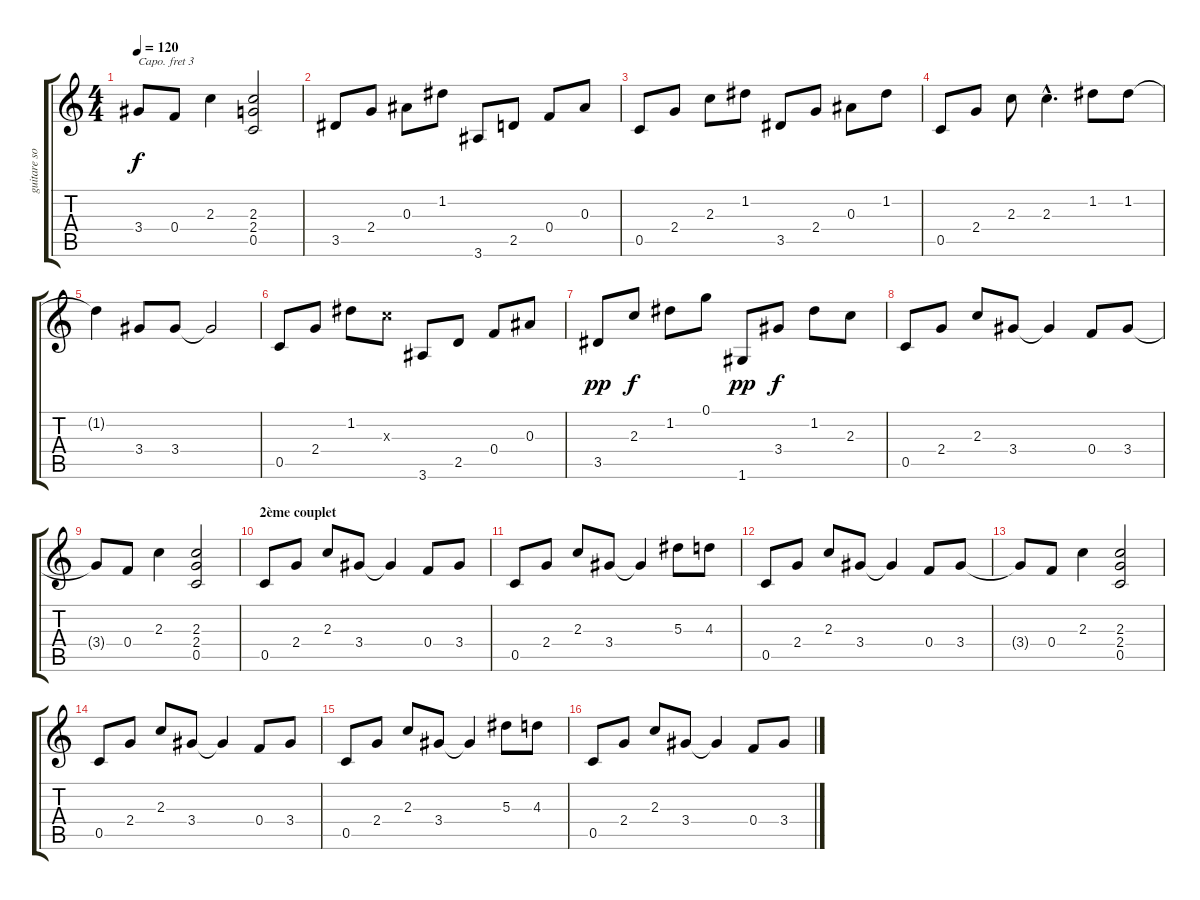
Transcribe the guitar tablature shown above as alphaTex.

\track ("guitare solo" "guitare so") {instrument electricguitarmuted}
\staff {score tabs}
\capo 3
\tuning (E4 B3 G3 D3 A2 E2) {hide}
\ts (4 4)
\tempo 120
\clef g2
\ks c
3.4{t}.8{dy f} 0.4.8 2.3.4 (2.3 2.4 0.5).2 |
3.5.8 2.4.8 0.3.8 1.2.8 3.6.8 2.5.8 0.4.8 0.3.8 |
0.5.8 2.4.8 2.3.8 1.2.8 3.5.8 2.4.8 0.3.8 1.2.8 |
0.5.8 2.4.8 2.3.8 2.3{hac}.4{d} 1.2.8 1.2.8 |
1.2{t}.4 3.4.8 3.4.8 3.4{t}.2 |
0.5.8 2.4.8 1.2.8 2.3{x}.8 3.6.8 2.5.8 0.4.8 0.3.8 |
3.5.8{dy pp} 2.3.8{dy f} 1.2.8 0.1.8 1.6.8{dy pp} 3.4.8{dy f} 1.2.8 2.3.8 |
0.5.8 2.4.8 2.3.8 3.4.8 3.4{t}.4 0.4.8 3.4.8 |
3.4{t}.8 0.4.8 2.3.4 (2.3 2.4 0.5).2 |
\section ("" "2ème couplet")
0.5.8 2.4.8 2.3.8 3.4.8 3.4{t}.4 0.4.8 3.4.8 |
0.5.8 2.4.8 2.3.8 3.4.8 3.4{t}.4 5.3.8 4.3.8 |
0.5.8 2.4.8 2.3.8 3.4.8 3.4{t}.4 0.4.8 3.4.8 |
3.4{t}.8 0.4.8 2.3.4 (2.3 2.4 0.5).2 |
0.5.8 2.4.8 2.3.8 3.4.8 3.4{t}.4 0.4.8 3.4.8 |
0.5.8 2.4.8 2.3.8 3.4.8 3.4{t}.4 5.3.8 4.3.8 |
0.5.8 2.4.8 2.3.8 3.4.8 3.4{t}.4 0.4.8 3.4.8
